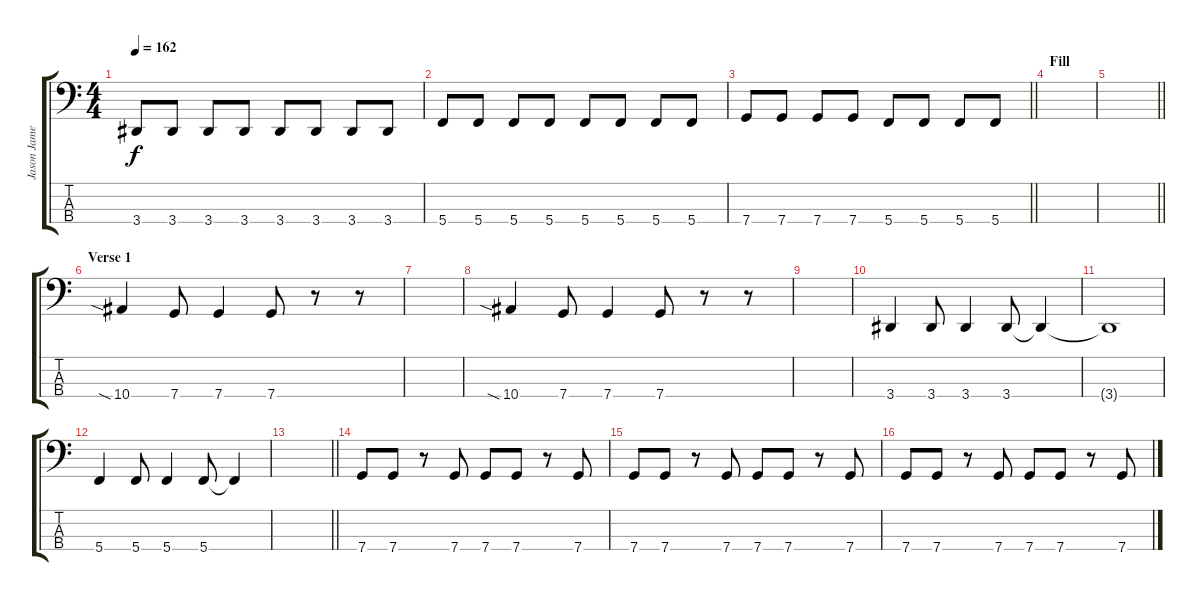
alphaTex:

\track ("Jason James" "Jason Jame") {instrument electricbasspick}
\staff {score tabs}
\tuning (F2 C2 G1 C1) {hide}
\ts (4 4)
\tempo 162
\clef f4
\ks c
3.4.8{dy f} 3.4.8 3.4.8 3.4.8 3.4.8 3.4.8 3.4.8 3.4.8 |
5.4.8 5.4.8 5.4.8 5.4.8 5.4.8 5.4.8 5.4.8 5.4.8 |
\barLineRight lightlight
7.4.8 7.4.8 7.4.8 7.4.8 5.4.8 5.4.8 5.4.8 5.4.8 |
\section ("" "Fill")
|
\barLineRight lightlight
|
\section ("" "Verse 1")
10.4{sia}.4 7.4.8 7.4.4 7.4.8 r.8 r.8 |
|
10.4{sia}.4 7.4.8 7.4.4 7.4.8 r.8 r.8 |
|
3.4.4 3.4.8 3.4.4 3.4.8 3.4{t}.4 |
3.4{t}.1 |
5.4.4 5.4.8 5.4.4 5.4.8 5.4{t}.4 |
\barLineRight lightlight
|
7.4.8 7.4.8 r.8 7.4.8 7.4.8 7.4.8 r.8 7.4.8 |
7.4.8 7.4.8 r.8 7.4.8 7.4.8 7.4.8 r.8 7.4.8 |
7.4.8 7.4.8 r.8 7.4.8 7.4.8 7.4.8 r.8 7.4.8
